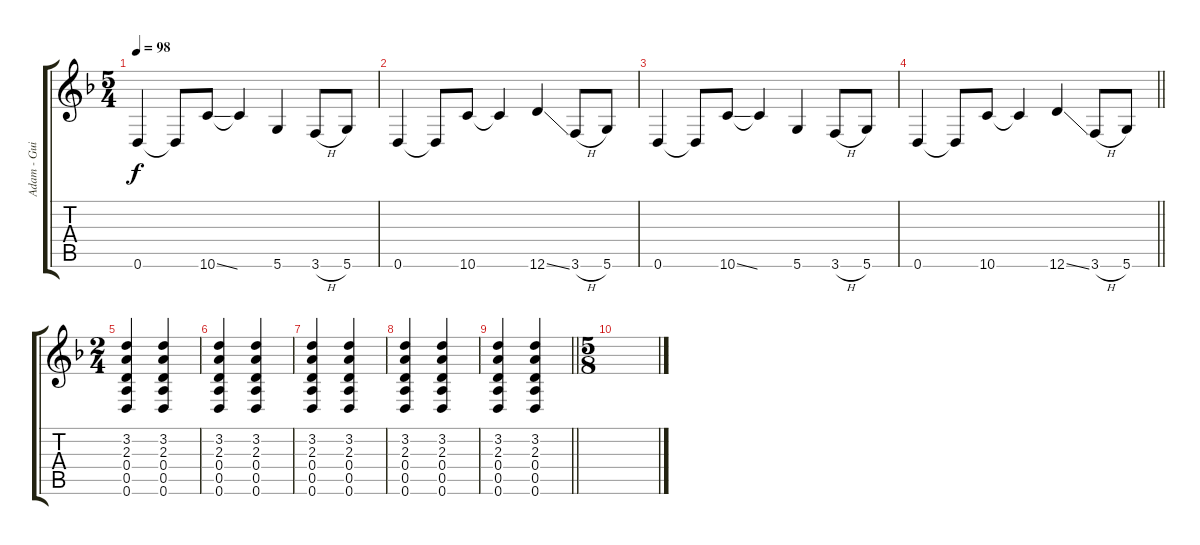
\track ("Adam - Guitar" "Adam - Gui") {instrument distortionguitar}
\staff {score tabs}
\tuning (E4 B3 G3 D3 A2 D2) {hide}
\ts (5 4)
\tempo 98
\clef g2
\ks dminor
0.6.4{dy f} 0.6{t}.8 10.6{ss}.8 10.6{t}.4 5.6.4 3.6{h}.8 5.6.8 |
0.6.4 0.6{t}.8 10.6.8 10.6{t}.4 12.6{ss}.4 3.6{h}.8 5.6.8 |
0.6.4 0.6{t}.8 10.6{ss}.8 10.6{t}.4 5.6.4 3.6{h}.8 5.6.8 |
\barLineRight lightlight
0.6.4 0.6{t}.8 10.6.8 10.6{t}.4 12.6{ss}.4 3.6{h}.8 5.6.8 |
\ts (2 4)
(3.2 2.3 0.4 0.5 0.6).4{volume 10 instrument distortionguitar} (3.2 2.3 0.4 0.5 0.6).4 |
(3.2 2.3 0.4 0.5 0.6).4 (3.2 2.3 0.4 0.5 0.6).4 |
(3.2 2.3 0.4 0.5 0.6).4 (3.2 2.3 0.4 0.5 0.6).4 |
(3.2 2.3 0.4 0.5 0.6).4 (3.2 2.3 0.4 0.5 0.6).4 |
\barLineRight lightlight
(3.2 2.3 0.4 0.5 0.6).4 (3.2 2.3 0.4 0.5 0.6).4 |
\ts (5 8)
